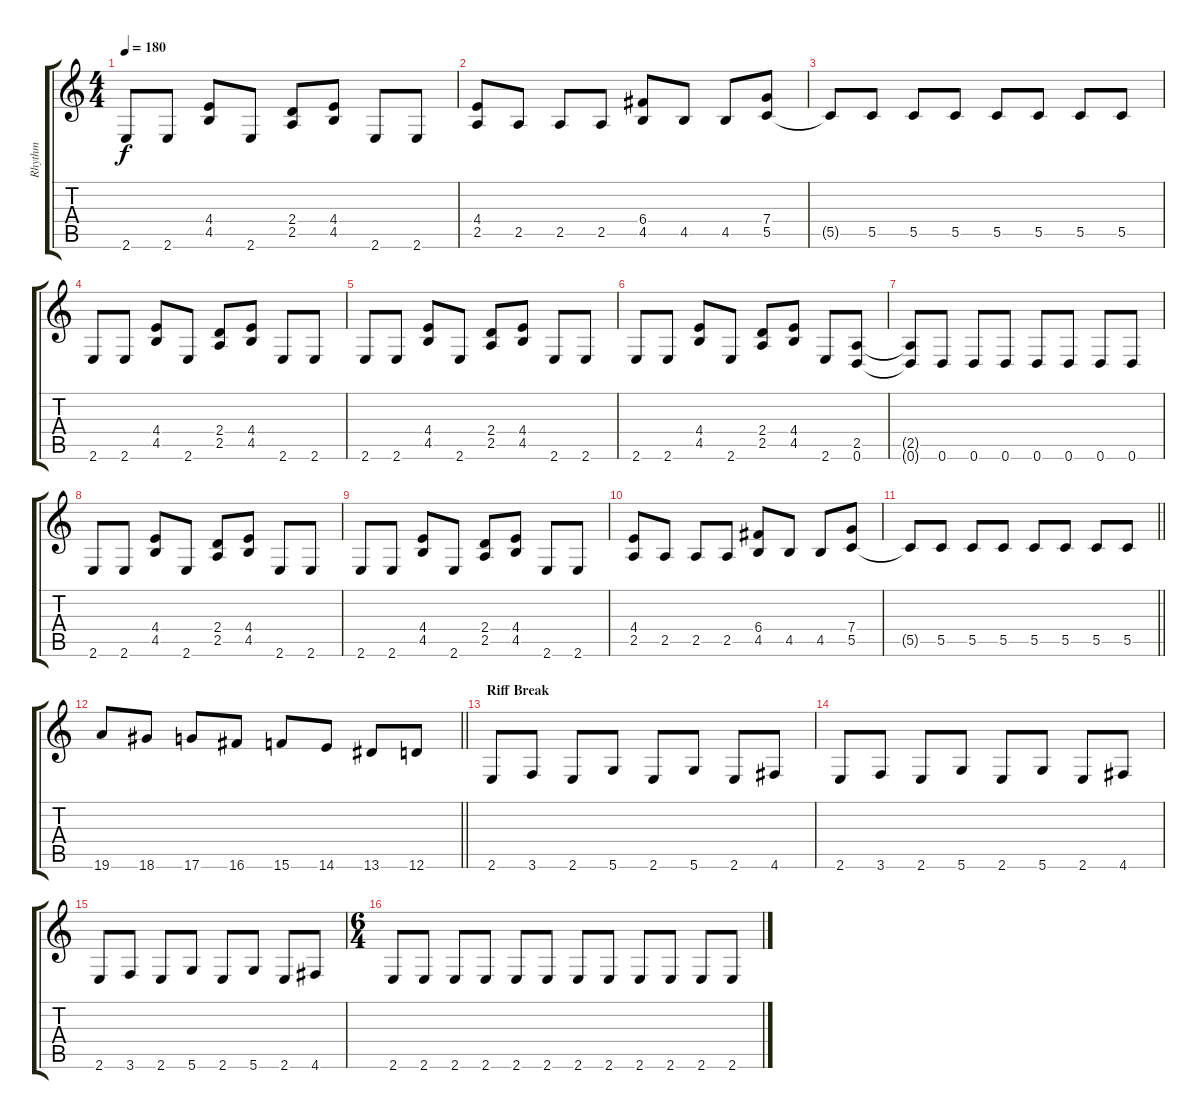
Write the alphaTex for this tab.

\track ("Rhythm" "Rhythm") {instrument distortionguitar}
\staff {score tabs}
\tuning (D4 A3 F3 C3 G2 D2) {hide}
\ts (4 4)
\tempo 180
\clef g2
\ks c
2.6.8{dy f} 2.6.8 (4.4 4.5).8 2.6.8 (2.4 2.5).8 (4.4 4.5).8 2.6.8 2.6.8 |
(4.4 2.5).8 2.5.8 2.5.8 2.5.8 (6.4 4.5).8 4.5.8 4.5.8 (7.4 5.5).8 |
5.5{t}.8 5.5.8 5.5.8 5.5.8 5.5.8 5.5.8 5.5.8 5.5.8 |
2.6.8 2.6.8 (4.4 4.5).8 2.6.8 (2.4 2.5).8 (4.4 4.5).8 2.6.8 2.6.8 |
2.6.8 2.6.8 (4.4 4.5).8 2.6.8 (2.4 2.5).8 (4.4 4.5).8 2.6.8 2.6.8 |
2.6.8 2.6.8 (4.4 4.5).8 2.6.8 (2.4 2.5).8 (4.4 4.5).8 2.6.8 (2.5 0.6).8 |
(2.5{t} 0.6{t}).8 0.6.8 0.6.8 0.6.8 0.6.8 0.6.8 0.6.8 0.6.8 |
2.6.8 2.6.8 (4.4 4.5).8 2.6.8 (2.4 2.5).8 (4.4 4.5).8 2.6.8 2.6.8 |
2.6.8 2.6.8 (4.4 4.5).8 2.6.8 (2.4 2.5).8 (4.4 4.5).8 2.6.8 2.6.8 |
(4.4 2.5).8 2.5.8 2.5.8 2.5.8 (6.4 4.5).8 4.5.8 4.5.8 (7.4 5.5).8 |
\barLineRight lightlight
5.5{t}.8 5.5.8 5.5.8 5.5.8 5.5.8 5.5.8 5.5.8 5.5.8 |
\barLineRight lightlight
19.6.8{instrument guitarfretnoise} 18.6.8 17.6.8 16.6.8 15.6.8 14.6.8 13.6.8 12.6.8 |
\section ("" "Riff Break")
2.6.8{instrument distortionguitar} 3.6.8 2.6.8 5.6.8 2.6.8 5.6.8 2.6.8 4.6.8 |
2.6.8 3.6.8 2.6.8 5.6.8 2.6.8 5.6.8 2.6.8 4.6.8 |
2.6.8 3.6.8 2.6.8 5.6.8 2.6.8 5.6.8 2.6.8 4.6.8 |
\ts (6 4)
2.6.8 2.6.8 2.6.8 2.6.8 2.6.8 2.6.8 2.6.8 2.6.8 2.6.8 2.6.8 2.6.8 2.6.8
